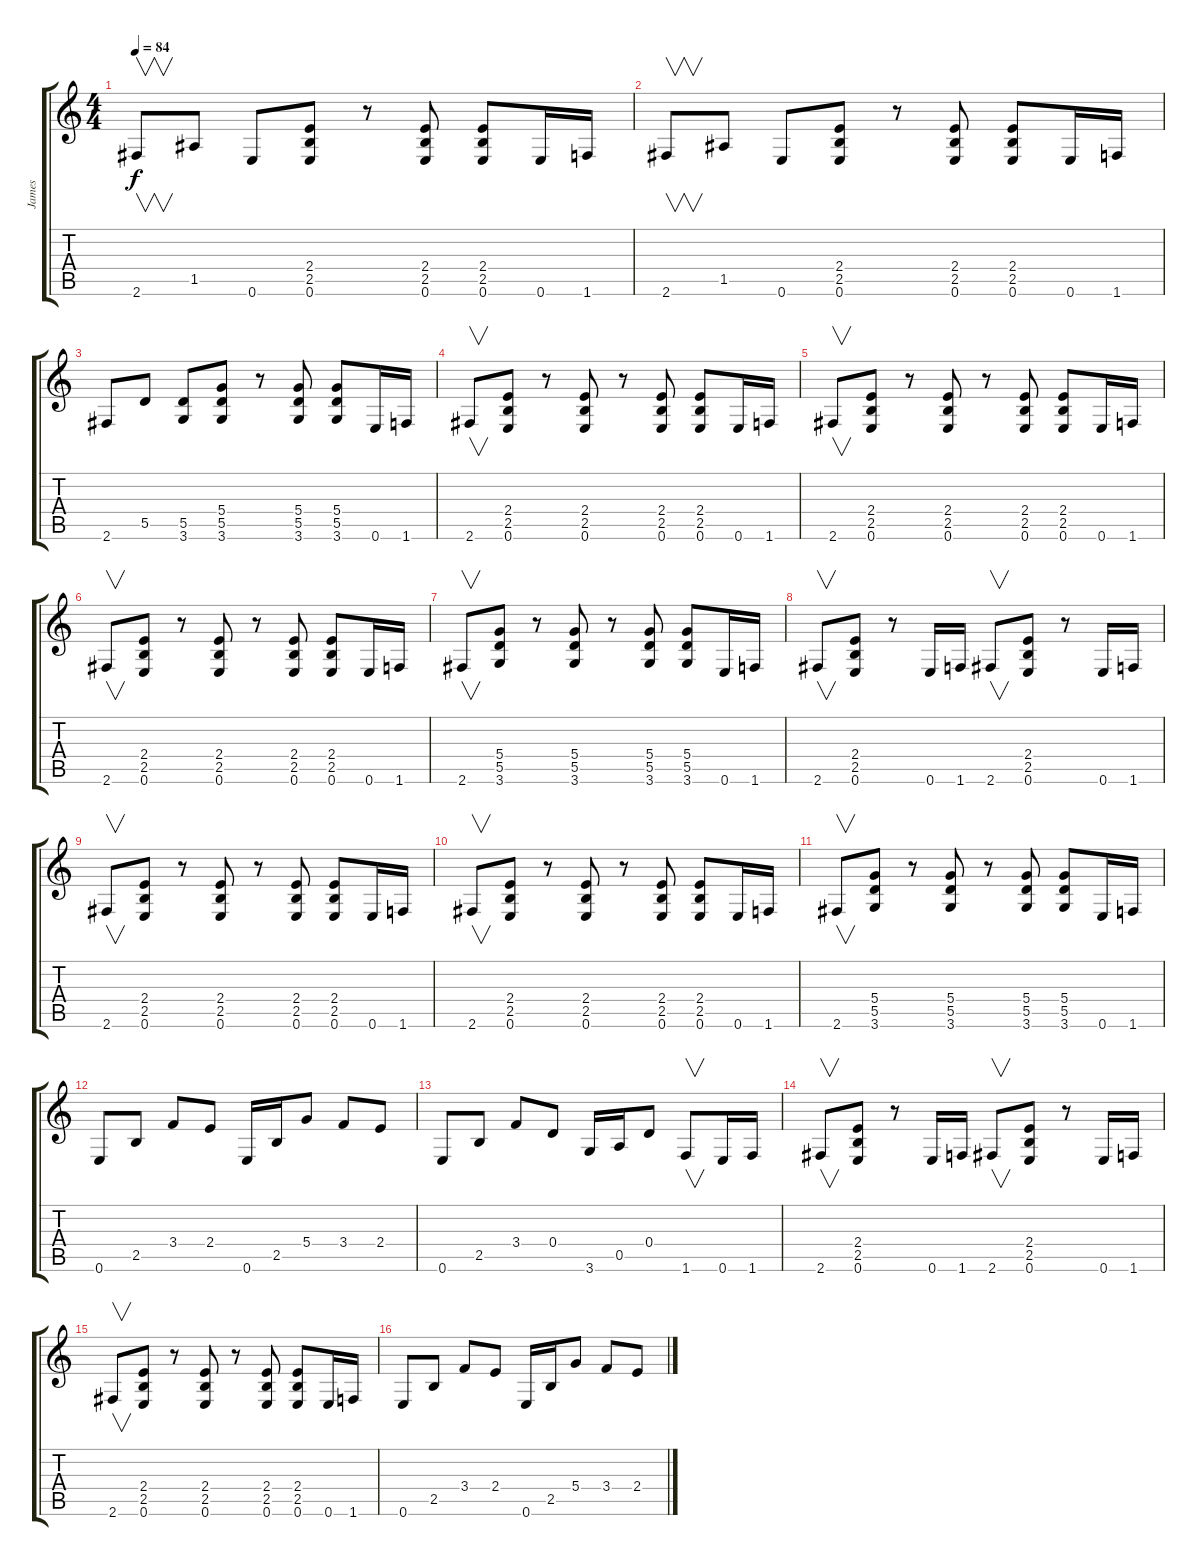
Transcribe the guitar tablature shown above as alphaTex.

\track ("James" "James") {instrument distortionguitar}
\staff {score tabs}
\tuning (E4 B3 G3 D3 A2 E2) {hide}
\ts (4 4)
\tempo 84
\clef g2
\ks c
2.6.8{v dy f} 1.5.8 0.6.8 (2.4 2.5 0.6).8 r.8 (2.4 2.5 0.6).8 (2.4 2.5 0.6).8 0.6.16 1.6.16 |
2.6.8{v} 1.5.8 0.6.8 (2.4 2.5 0.6).8 r.8 (2.4 2.5 0.6).8 (2.4 2.5 0.6).8 0.6.16 1.6.16 |
2.6.8 5.5.8 (5.5 3.6).8 (5.4 5.5 3.6).8 r.8 (5.4 5.5 3.6).8 (5.4 5.5 3.6).8 0.6.16 1.6.16 |
2.6.8{v} (2.4 2.5 0.6).8 r.8 (2.4 2.5 0.6).8 r.8 (2.4 2.5 0.6).8 (2.4 2.5 0.6).8 0.6.16 1.6.16 |
2.6.8{v} (2.4 2.5 0.6).8 r.8 (2.4 2.5 0.6).8 r.8 (2.4 2.5 0.6).8 (2.4 2.5 0.6).8 0.6.16 1.6.16 |
2.6.8{v} (2.4 2.5 0.6).8 r.8 (2.4 2.5 0.6).8 r.8 (2.4 2.5 0.6).8 (2.4 2.5 0.6).8 0.6.16 1.6.16 |
2.6.8{v} (5.4 5.5 3.6).8 r.8 (5.4 5.5 3.6).8 r.8 (5.4 5.5 3.6).8 (5.4 5.5 3.6).8 0.6.16 1.6.16 |
2.6.8{v} (2.4 2.5 0.6).8 r.8 0.6.16 1.6.16 2.6.8{v} (2.4 2.5 0.6).8 r.8 0.6.16 1.6.16 |
2.6.8{v} (2.4 2.5 0.6).8 r.8 (2.4 2.5 0.6).8 r.8 (2.4 2.5 0.6).8 (2.4 2.5 0.6).8 0.6.16 1.6.16 |
2.6.8{v} (2.4 2.5 0.6).8 r.8 (2.4 2.5 0.6).8 r.8 (2.4 2.5 0.6).8 (2.4 2.5 0.6).8 0.6.16 1.6.16 |
2.6.8{v} (5.4 5.5 3.6).8 r.8 (5.4 5.5 3.6).8 r.8 (5.4 5.5 3.6).8 (5.4 5.5 3.6).8 0.6.16 1.6.16 |
0.6.8 2.5.8 3.4.8 2.4.8 0.6.16 2.5.16 5.4.8 3.4.8 2.4.8 |
0.6.8 2.5.8 3.4.8 0.4.8 3.6.16 0.5.16 0.4.8 1.6.8{v} 0.6.16 1.6.16 |
2.6.8{v} (2.4 2.5 0.6).8 r.8 0.6.16 1.6.16 2.6.8{v} (2.4 2.5 0.6).8 r.8 0.6.16 1.6.16 |
2.6.8{v} (2.4 2.5 0.6).8 r.8 (2.4 2.5 0.6).8 r.8 (2.4 2.5 0.6).8 (2.4 2.5 0.6).8 0.6.16 1.6.16 |
0.6.8 2.5.8 3.4.8 2.4.8 0.6.16 2.5.16 5.4.8 3.4.8 2.4.8
